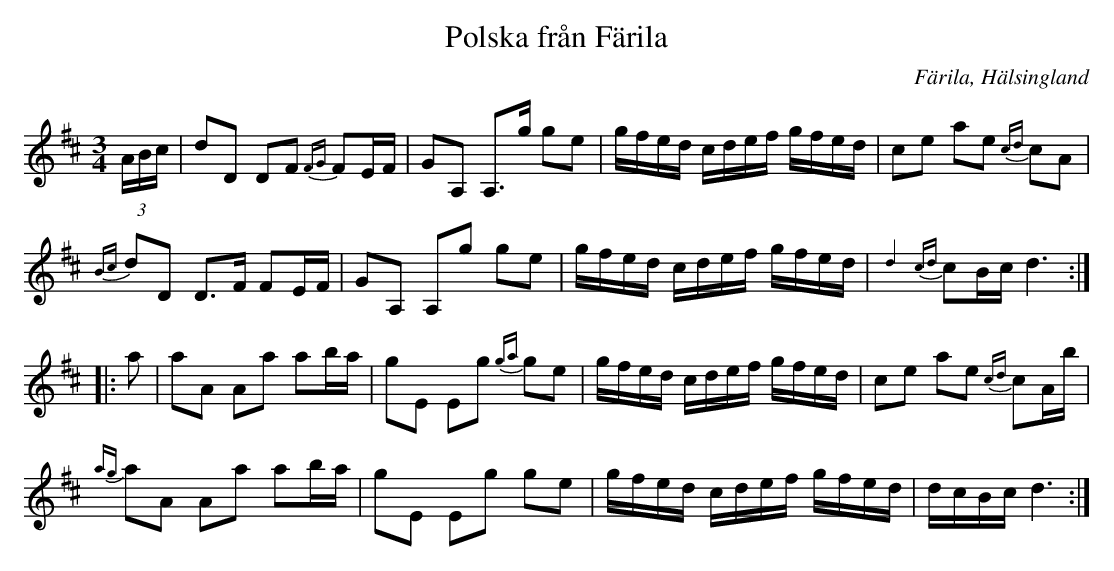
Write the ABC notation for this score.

X:1
T:Polska från Färila
O:Färila, Hälsingland
M:3/4
L:1/16
U:t=turn
K:D
(3ABc | d2D2 D2F2 {F4/3G4/3}F2EF | G2A,2 A,2>g2 g2e2 | gfed cdef gfed | c2e2 a2e2 {c4/3d4/3}c2A2 |
{Bc}d2D2 D2>F2 F2EF | G2A,2 A,2g2 g2e2 | gfed cdef gfed | {d2}{c3/3d3/3}c2Bc d6 ::
a2 | a2A2 A2a2 a2ba | g2E2 E2g2 {g3/3a3/3}g2e2 | gfed cdef gfed | c2e2 a2e2 {c3/3d3/3}c2A4/3b2/3 |
{a3/3g3/3}a2A2 A2a2 a2ba | g2E2 E2g2 g2e2 | gfed cdef gfed | dcBc d6 :|
